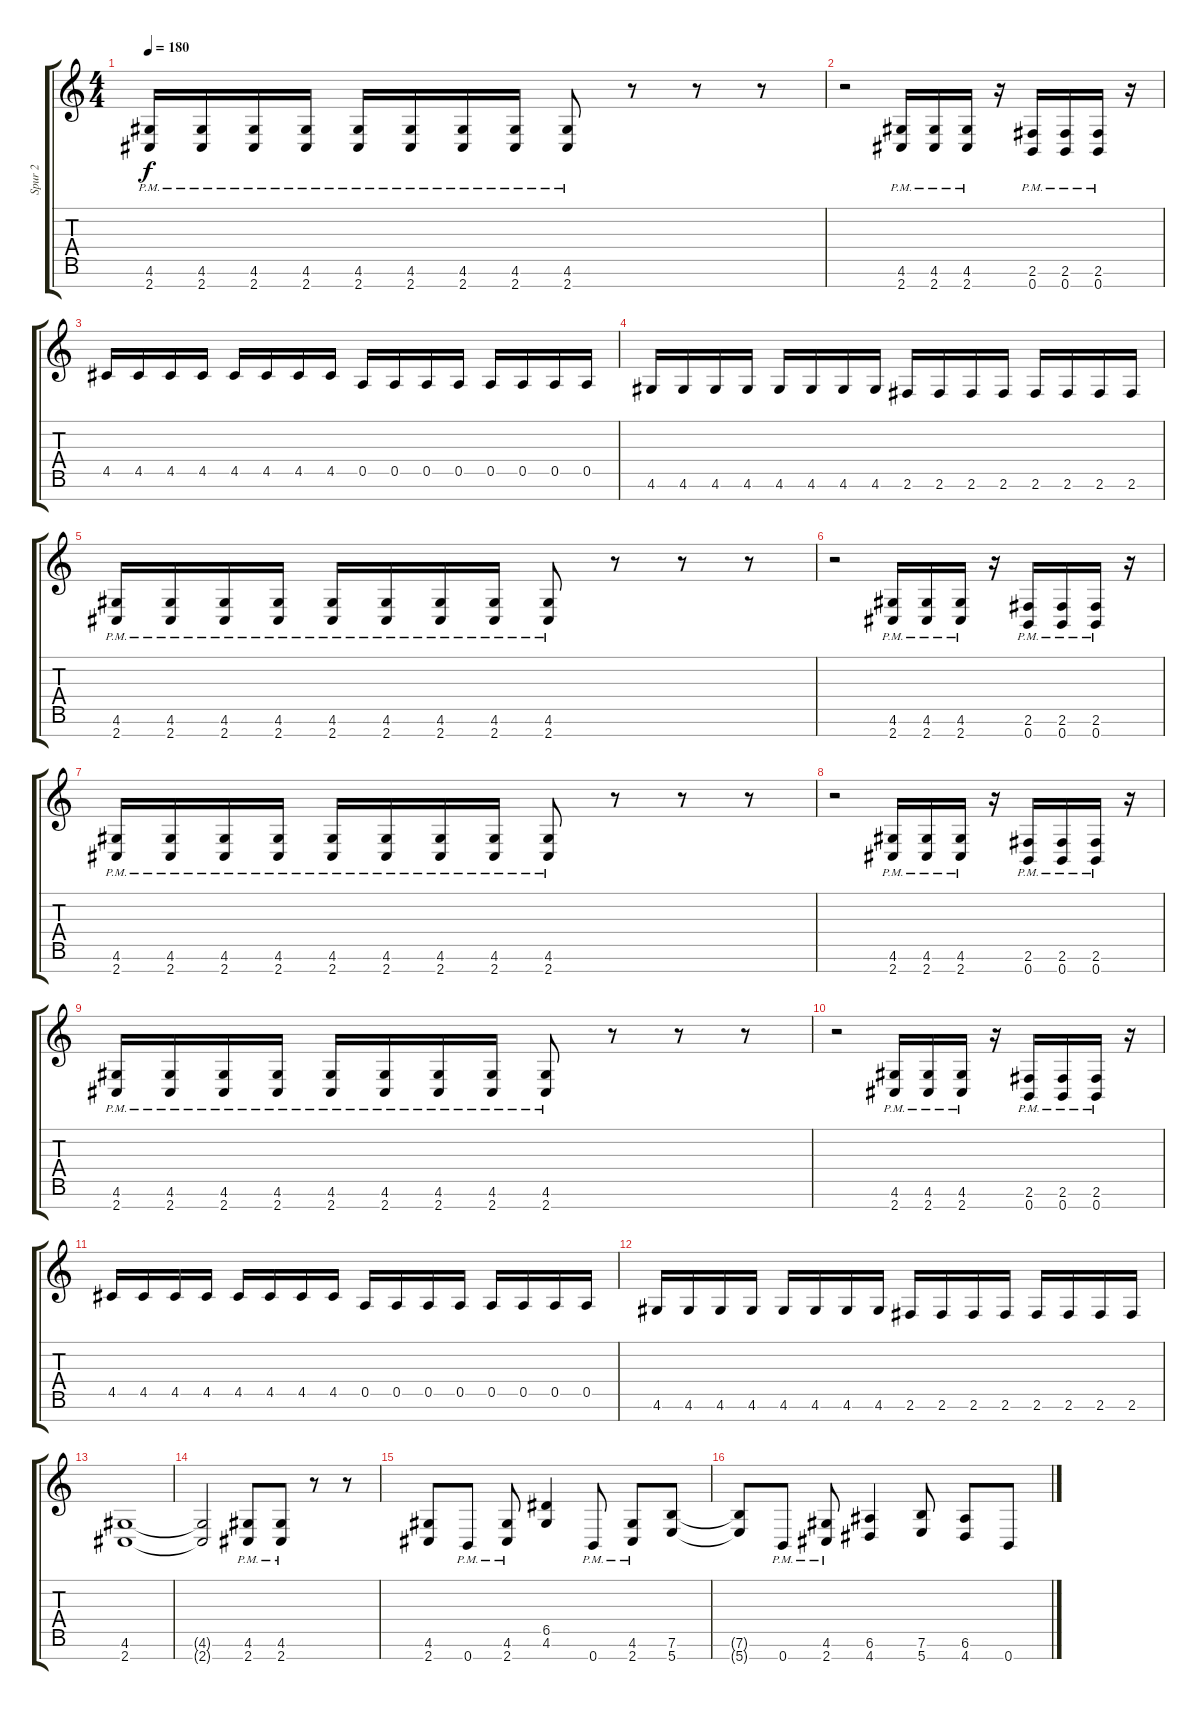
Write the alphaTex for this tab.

\track ("Spur 2" "Spur 2") {instrument acousticguitarsteel}
\staff {score tabs}
\tuning (E4 B3 G3 D3 A2 E2 B1) {hide}
\ts (4 4)
\tempo 180
\clef g2
\ks c
(4.6{pm} 2.7).16{dy f} (4.6{pm} 2.7).16 (4.6{pm} 2.7).16 (4.6{pm} 2.7).16 (4.6{pm} 2.7).16 (4.6{pm} 2.7).16 (4.6{pm} 2.7).16 (4.6{pm} 2.7).16 (4.6{pm} 2.7).8 r.8 r.8 r.8 |
r.2 (4.6{pm} 2.7{pm}).16 (4.6{pm} 2.7{pm}).16 (4.6{pm} 2.7{pm}).16 r.16 (2.6{pm} 0.7{pm}).16 (2.6{pm} 0.7{pm}).16 (2.6{pm} 0.7{pm}).16 r.16 |
4.5.16 4.5.16 4.5.16 4.5.16 4.5.16 4.5.16 4.5.16 4.5.16 0.5.16 0.5.16 0.5.16 0.5.16 0.5.16 0.5.16 0.5.16 0.5.16 |
4.6.16 4.6.16 4.6.16 4.6.16 4.6.16 4.6.16 4.6.16 4.6.16 2.6.16 2.6.16 2.6.16 2.6.16 2.6.16 2.6.16 2.6.16 2.6.16 |
(4.6{pm} 2.7).16 (4.6{pm} 2.7).16 (4.6{pm} 2.7).16 (4.6{pm} 2.7).16 (4.6{pm} 2.7).16 (4.6{pm} 2.7).16 (4.6{pm} 2.7).16 (4.6{pm} 2.7).16 (4.6{pm} 2.7).8 r.8 r.8 r.8 |
r.2 (4.6{pm} 2.7{pm}).16 (4.6{pm} 2.7{pm}).16 (4.6{pm} 2.7{pm}).16 r.16 (2.6{pm} 0.7{pm}).16 (2.6{pm} 0.7{pm}).16 (2.6{pm} 0.7{pm}).16 r.16 |
(4.6{pm} 2.7).16 (4.6{pm} 2.7).16 (4.6{pm} 2.7).16 (4.6{pm} 2.7).16 (4.6{pm} 2.7).16 (4.6{pm} 2.7).16 (4.6{pm} 2.7).16 (4.6{pm} 2.7).16 (4.6{pm} 2.7).8 r.8 r.8 r.8 |
r.2 (4.6{pm} 2.7{pm}).16 (4.6{pm} 2.7{pm}).16 (4.6{pm} 2.7{pm}).16 r.16 (2.6{pm} 0.7{pm}).16 (2.6{pm} 0.7{pm}).16 (2.6{pm} 0.7{pm}).16 r.16 |
(4.6{pm} 2.7).16 (4.6{pm} 2.7).16 (4.6{pm} 2.7).16 (4.6{pm} 2.7).16 (4.6{pm} 2.7).16 (4.6{pm} 2.7).16 (4.6{pm} 2.7).16 (4.6{pm} 2.7).16 (4.6{pm} 2.7).8 r.8 r.8 r.8 |
r.2 (4.6{pm} 2.7{pm}).16 (4.6{pm} 2.7{pm}).16 (4.6{pm} 2.7{pm}).16 r.16 (2.6{pm} 0.7{pm}).16 (2.6{pm} 0.7{pm}).16 (2.6{pm} 0.7{pm}).16 r.16 |
4.5.16 4.5.16 4.5.16 4.5.16 4.5.16 4.5.16 4.5.16 4.5.16 0.5.16 0.5.16 0.5.16 0.5.16 0.5.16 0.5.16 0.5.16 0.5.16 |
4.6.16 4.6.16 4.6.16 4.6.16 4.6.16 4.6.16 4.6.16 4.6.16 2.6.16 2.6.16 2.6.16 2.6.16 2.6.16 2.6.16 2.6.16 2.6.16 |
(4.6 2.7).1 |
(4.6{t} 2.7{t}).2 (4.6{pm} 2.7{pm}).8 (4.6{pm} 2.7{pm}).8 r.8 r.8 |
(4.6 2.7).8 0.7{pm}.8 (4.6{pm} 2.7{pm}).8 (6.5 4.6).4 0.7{pm}.8 (4.6{pm} 2.7{pm}).8 (7.6 5.7).8 |
(7.6{t} 5.7{t}).8 0.7{pm}.8 (4.6{pm} 2.7{pm}).8 (6.6 4.7).4 (7.6 5.7).8 (6.6 4.7).8 0.7.8
